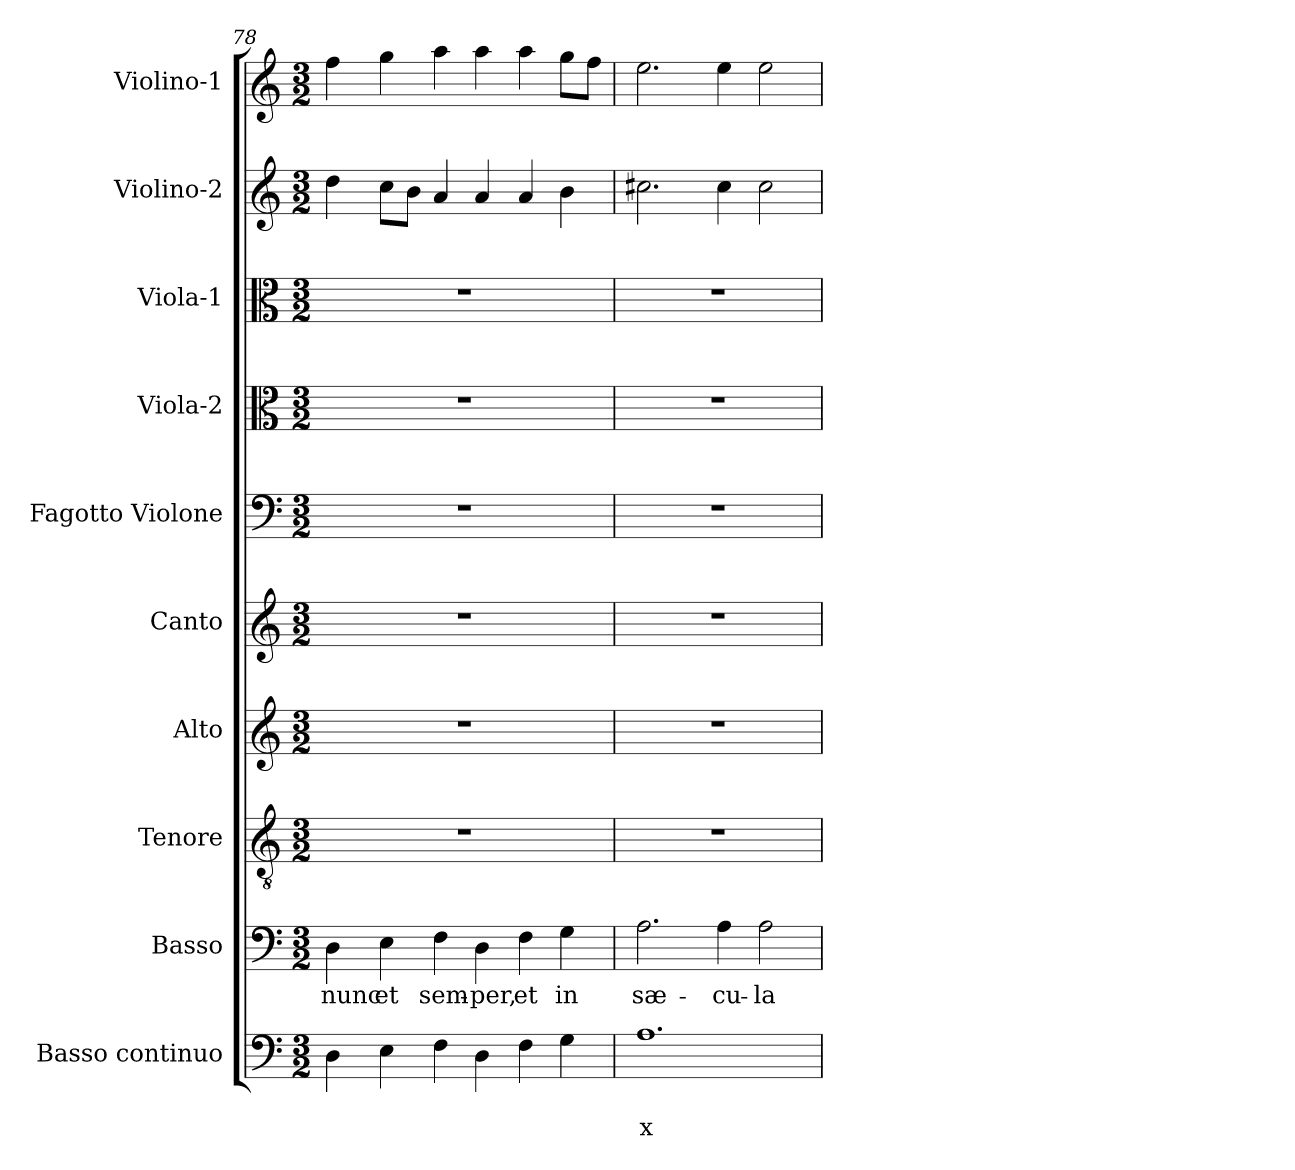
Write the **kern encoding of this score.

**kern	**text	**text	**kern	**text	**kern	**kern	**kern	**kern	**kern	**kern	**kern	**kern
*part10	*part10	*part10	*part9	*part9	*part8	*part7	*part6	*part5	*part4	*part3	*part2	*part1
*staff10	*staff10	*staff10	*staff9	*staff9	*staff8	*staff7	*staff6	*staff5	*staff4	*staff3	*staff2	*staff1
*I"Basso continuo	*	*	*I"Basso	*	*I"Tenore	*I"Alto	*I"Canto	*I"Fagotto Violone	*I"Viola-2	*I"Viola-1	*I"Violino-2	*I"Violino-1
*I'BC	*	*	*I'B	*	*I'T	*I'A	*I'C	*I'Fg	*I'Va2	*I'Va1	*I'Vi2	*I'Vi1
*clefF4	*	*	*clefF4	*	*clefGv2	*clefG2	*clefG2	*clefF4	*clefC3	*clefC3	*clefG2	*clefG2
*k[]	*	*	*k[]	*	*k[]	*k[]	*k[]	*k[]	*k[]	*k[]	*k[]	*k[]
*C:	*	*	*C:	*	*C:	*C:	*C:	*C:	*C:	*C:	*C:	*C:
*M3/2	*	*	*M3/2	*	*M3/2	*M3/2	*M3/2	*M3/2	*M3/2	*M3/2	*M3/2	*M3/2
=78	=78	=78	=78	=78	=78	=78	=78	=78	=78	=78	=78	=78
!	!	!	!	!LO:LY:b	!	!	!	!	!	!	!	!
4D\	.	.	4D\	nunc	1.r	1.r	1.r	1.r	1.r	1.r	4dd\	4ff\
!	!	!	!	!LO:LY:b	!	!	!	!	!	!	!	!
4E\	.	.	4E\	et	.	.	.	.	.	.	8cc\L	4gg\
.	.	.	.	.	.	.	.	.	.	.	8b\J	.
!	!	!	!	!LO:LY:b	!	!	!	!	!	!	!	!
4F\	.	.	4F\	sem-	.	.	.	.	.	.	4a/	4aa\
!	!	!	!	!LO:LY:b	!	!	!	!	!	!	!	!
4D\	.	.	4D\	-per,	.	.	.	.	.	.	4a/	4aa\
!	!	!	!	!LO:LY:b	!	!	!	!	!	!	!	!
4F\	.	.	4F\	et	.	.	.	.	.	.	4a/	4aa\
!	!	!	!	!LO:LY:b	!	!	!	!	!	!	!	!
4G\	.	.	4G\	in	.	.	.	.	.	.	4b\	8gg\L
.	.	.	.	.	.	.	.	.	.	.	.	8ff\J
!!LO:PB:g=z
=79	=79	=79	=79	=79	=79	=79	=79	=79	=79	=79	=79	=79
!	!	!LO:LY:b	!	!	!	!	!	!	!	!	!	!
!	!	!	!	!LO:LY:b	!	!	!	!	!	!	!	!
1.A	.	x	2.A\	sæ-	1.r	1.r	1.r	1.r	1.r	1.r	2.cc#X\	2.ee\
!	!	!	!	!LO:LY:b	!	!	!	!	!	!	!	!
.	.	.	4A\	-cu-	.	.	.	.	.	.	4cc#\	4ee\
!	!	!	!	!LO:LY:b	!	!	!	!	!	!	!	!
.	.	.	2A\	-la	.	.	.	.	.	.	2cc#\	2ee\
=	=	=	=	=	=	=	=	=	=	=	=	=
*-	*-	*-	*-	*-	*-	*-	*-	*-	*-	*-	*-	*-
